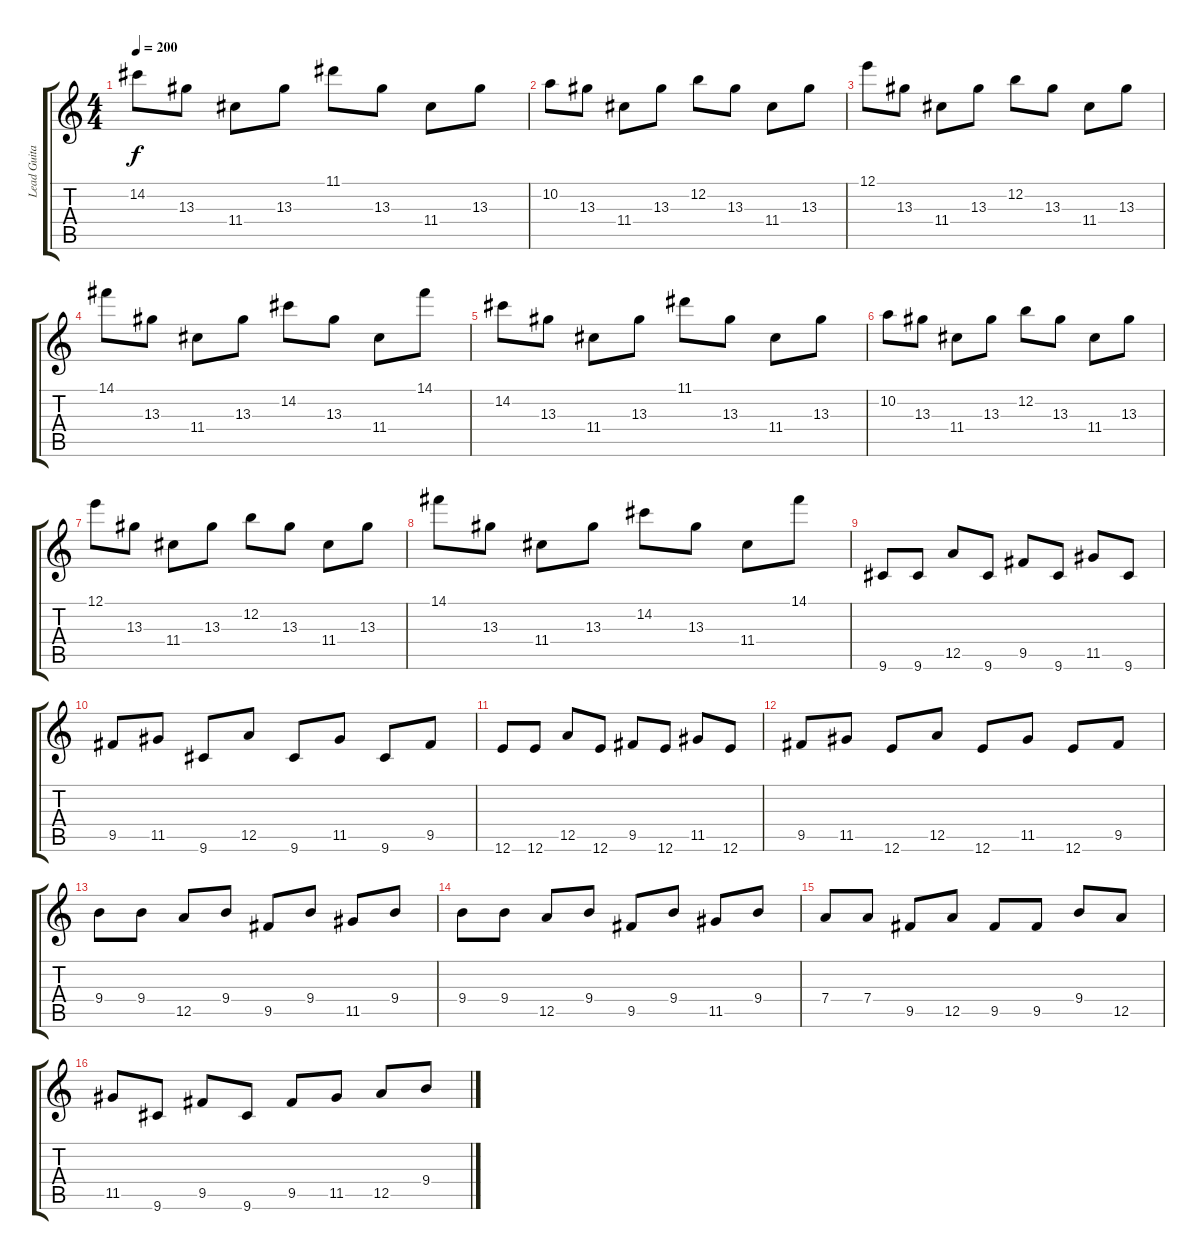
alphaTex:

\track ("Lead Guitar 2" "Lead Guita") {instrument overdrivenguitar}
\staff {score tabs}
\tuning (E4 B3 G3 D3 A2 E2) {hide}
\ts (4 4)
\tempo 200
\clef g2
\ks c
14.2.8{dy f} 13.3.8 11.4.8 13.3.8 11.1.8 13.3.8 11.4.8 13.3.8 |
10.2.8 13.3.8 11.4.8 13.3.8 12.2.8 13.3.8 11.4.8 13.3.8 |
12.1.8 13.3.8 11.4.8 13.3.8 12.2.8 13.3.8 11.4.8 13.3.8 |
14.1.8 13.3.8 11.4.8 13.3.8 14.2.8 13.3.8 11.4.8 14.1.8 |
14.2.8 13.3.8 11.4.8 13.3.8 11.1.8 13.3.8 11.4.8 13.3.8 |
10.2.8 13.3.8 11.4.8 13.3.8 12.2.8 13.3.8 11.4.8 13.3.8 |
12.1.8 13.3.8 11.4.8 13.3.8 12.2.8 13.3.8 11.4.8 13.3.8 |
14.1.8 13.3.8 11.4.8 13.3.8 14.2.8 13.3.8 11.4.8 14.1.8 |
9.6.8 9.6.8 12.5.8 9.6.8 9.5.8 9.6.8 11.5.8 9.6.8 |
9.5.8 11.5.8 9.6.8 12.5.8 9.6.8 11.5.8 9.6.8 9.5.8 |
12.6.8 12.6.8 12.5.8 12.6.8 9.5.8 12.6.8 11.5.8 12.6.8 |
9.5.8 11.5.8 12.6.8 12.5.8 12.6.8 11.5.8 12.6.8 9.5.8 |
9.4.8 9.4.8 12.5.8 9.4.8 9.5.8 9.4.8 11.5.8 9.4.8 |
9.4.8 9.4.8 12.5.8 9.4.8 9.5.8 9.4.8 11.5.8 9.4.8 |
7.4.8 7.4.8 9.5.8 12.5.8 9.5.8 9.5.8 9.4.8 12.5.8 |
11.5.8 9.6.8 9.5.8 9.6.8 9.5.8 11.5.8 12.5.8 9.4.8
